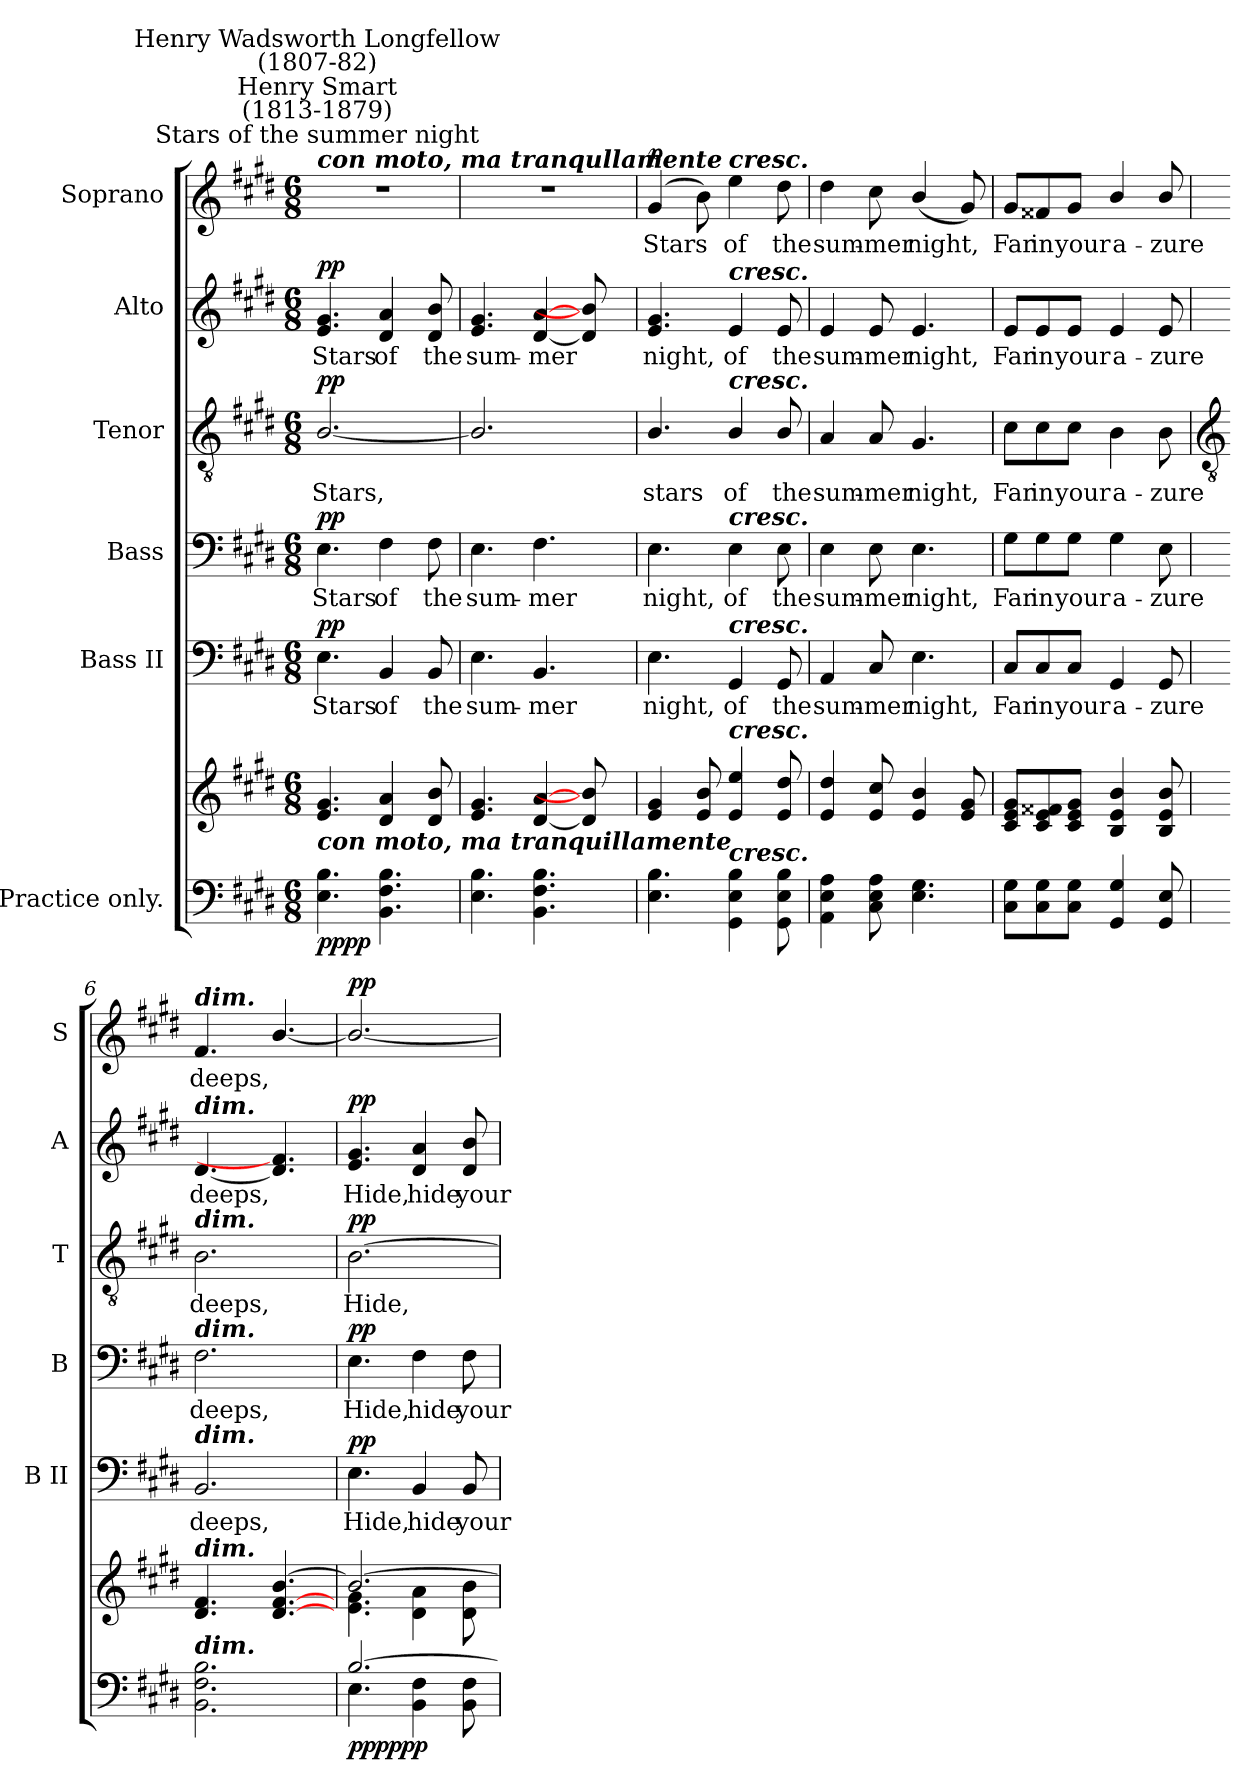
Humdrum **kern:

**kern	**kern	**dynam	**kern	**text	**dynam	**kern	**text	**dynam	**kern	**text	**dynam	**kern	**text	**dynam	**kern	**text	**dynam
*part6	*part6	*part6	*part5	*part5	*part5	*part4	*part4	*part4	*part3	*part3	*part3	*part2	*part2	*part2	*part1	*part1	*part1
*staff7	*staff6	*staff6/7	*staff5	*staff5	*staff5	*staff4	*staff4	*staff4	*staff3	*staff3	*staff3	*staff2	*staff2	*staff2	*staff1	*staff1	*staff1
*I"Practice only.	*	*	*I"Bass II	*	*	*I"Bass	*	*	*I"Tenor	*	*	*I"Alto	*	*	*I"Soprano	*	*
*	*	*	*I'B II	*	*	*I'B	*	*	*I'T	*	*	*I'A	*	*	*I'S	*	*
*clefF4	*clefG2	*	*clefF4	*	*	*clefF4	*	*	*clefGv2	*	*	*clefG2	*	*	*clefG2	*	*
*k[f#c#g#d#]	*k[f#c#g#d#]	*	*k[f#c#g#d#]	*	*	*k[f#c#g#d#]	*	*	*k[f#c#g#d#]	*	*	*k[f#c#g#d#]	*	*	*k[f#c#g#d#]	*	*
*E:	*E:	*	*E:	*	*	*E:	*	*	*E:	*	*	*E:	*	*	*E:	*	*
*M6/8	*M6/8	*	*M6/8	*	*	*M6/8	*	*	*M6/8	*	*	*M6/8	*	*	*M6/8	*	*
*MM60	*MM60	*	*MM60	*	*	*MM60	*	*	*MM60	*	*	*MM60	*	*	*MM60	*	*
=1	=1	=1	=1	=1	=1	=1	=1	=1	=1	=1	=1	=1	=1	=1	=1	=1	=1
!	!	!	!	!	!	!	!	!	!	!	!	!	!	!	!LO:TX:a:Bi:t=con moto, ma tranqullamente	!	!
!	!	!	!	!	!	!	!	!	!	!	!	!	!	!	!LO:TX:a:cj:t=Stars of the summer night	!	!
!	!	!	!	!	!	!	!	!	!	!	!	!	!	!	!LO:TX:a:cj:t=Henry Smart\n(1813-1879)	!	!
!	!	!	!	!	!	!	!	!	!	!	!	!	!	!	!LO:TX:a:cj:t=Henry Wadsworth Longfellow\n(1807-82)	!	!
!	!LO:TX:b:Bi:t=con moto, ma tranquillamente	!	!	!	!	!	!	!	!	!	!	!	!	!	!	!	!
!	!	!LO:DY:b=2	!	!LO:LY:b	!	!	!LO:LY:b	!	!	!LO:LY:b	!	!	!LO:LY:b	!	!LO:N:vis=1	!	!
!	!	!LO:DY:n=1:b	!	!	!LO:DY:b	!	!	!LO:DY:b	!	!	!LO:DY:b	!	!	!LO:DY:b	!	!	!
4.E 4.B	4.e 4.g#	pp pp	4.E	Stars	pp	4.E	Stars	pp	[2.B/	Stars,	pp	4.e 4.g#	Stars	pp	2.r	.	.
!	!	!	!	!LO:LY:b	!	!	!LO:LY:b	!	!	!	!	!	!LO:LY:b	!	!	!	!
4.BB 4.F# 4.B	4d# 4a	.	4BB	of	.	4F#	of	.	.	.	.	4d# 4a	of	.	.	.	.
!	!	!	!	!LO:LY:b	!	!	!LO:LY:b	!	!	!	!	!	!LO:LY:b	!	!	!	!
.	8d# 8b	.	8BB	the	.	8F#	the	.	.	.	.	8d# 8b	the	.	.	.	.
=2	=2	=2	=2	=2	=2	=2	=2	=2	=2	=2	=2	=2	=2	=2	=2	=2	=2
!	!	!	!	!LO:LY:b	!	!	!LO:LY:b	!	!	!	!	!	!LO:LY:b	!	!LO:N:vis=1	!	!
4.E 4.B	4.e 4.g#	.	4.E	sum-	.	4.E	sum-	.	2.B/]	.	.	4.e 4.g#	sum-	.	2.r	.	.
!	!	!	!	!LO:LY:b	!	!	!LO:LY:b	!	!	!	!	!	!LO:LY:b	!	!	!	!
4.BB 4.F# 4.B	[4d# [4a	.	4.BB	-mer	.	4.F#	-mer	.	.	.	.	[4d# [4a	-mer	.	.	.	.
.	8d#] 8b]	.	.	.	.	.	.	.	.	.	.	8d#] 8b]	.	.	.	.	.
=3	=3	=3	=3	=3	=3	=3	=3	=3	=3	=3	=3	=3	=3	=3	=3	=3	=3
!	!	!	!	!LO:LY:b	!	!	!LO:LY:b	!	!	!LO:LY:b	!	!	!LO:LY:b	!	!	!LO:LY:b	!LO:DY:b
4.E 4.B	4e 4g#	.	4.E	night,	.	4.E	night,	.	4.B/	stars	.	4.e 4.g#	night,	.	(<4g#	Stars	p
.	8e 8b	.	.	.	.	.	.	.	.	.	.	.	.	.	8b)	.	.
!	!	!	!	!	!	!	!	!	!	!	!	!	!	!	!LO:TX:a:Bi:t=cresc.	!	!
!	!	!	!	!	!	!	!	!	!	!	!	!LO:TX:a:Bi:t=cresc.	!	!	!	!	!
!	!	!	!	!	!	!	!	!	!LO:TX:a:Bi:t=cresc.	!	!	!	!	!	!	!	!
!	!	!	!	!	!	!LO:TX:a:Bi:t=cresc.	!	!	!	!	!	!	!	!	!	!	!
!	!	!	!LO:TX:a:Bi:t=cresc.	!	!	!	!	!	!	!	!	!	!	!	!	!	!
!	!LO:TX:a:Bi:t=cresc.	!	!	!	!	!	!	!	!	!	!	!	!	!	!	!	!
!LO:TX:a:Bi:t=cresc.	!	!	!	!	!	!	!	!	!	!	!	!	!	!	!	!	!
!	!	!	!	!LO:LY:b	!	!	!LO:LY:b	!	!	!LO:LY:b	!	!	!LO:LY:b	!	!	!LO:LY:b	!
4GG# 4E 4B	4e 4ee	.	4GG#	of	.	4E	of	.	4B/	of	.	4e	of	.	4ee	of	.
!	!	!	!	!LO:LY:b	!	!	!LO:LY:b	!	!	!LO:LY:b	!	!	!LO:LY:b	!	!	!LO:LY:b	!
8GG# 8E 8B	8e 8dd#	.	8GG#	the	.	8E	the	.	8B/	the	.	8e	the	.	8dd#	the	.
=4	=4	=4	=4	=4	=4	=4	=4	=4	=4	=4	=4	=4	=4	=4	=4	=4	=4
!	!	!	!	!LO:LY:b	!	!	!LO:LY:b	!	!	!LO:LY:b	!	!	!LO:LY:b	!	!	!LO:LY:b	!
4AA 4E 4A	4e 4dd#	.	4AA	sum-	.	4E	sum-	.	4A	sum-	.	4e	sum-	.	4dd#	sum-	.
!	!	!	!	!LO:LY:b	!	!	!LO:LY:b	!	!	!LO:LY:b	!	!	!LO:LY:b	!	!	!LO:LY:b	!
8C# 8E 8A	8e 8cc#	.	8C#	-mer	.	8E	-mer	.	8A	-mer	.	8e	-mer	.	8cc#	-mer	.
!	!	!	!	!LO:LY:b	!	!	!LO:LY:b	!	!	!LO:LY:b	!	!	!LO:LY:b	!	!	!LO:LY:b	!
4.E 4.G#	4e 4b	.	4.E	night,	.	4.E	night,	.	4.G#	night,	.	4.e	night,	.	(<4b/	night,	.
.	8e 8g#	.	.	.	.	.	.	.	.	.	.	.	.	.	8g#)	.	.
=5	=5	=5	=5	=5	=5	=5	=5	=5	=5	=5	=5	=5	=5	=5	=5	=5	=5
!	!	!	!	!LO:LY:b	!	!	!LO:LY:b	!	!	!LO:LY:b	!	!	!LO:LY:b	!	!	!LO:LY:b	!
8C# 8G#L	8c# 8e 8g#L	.	8C#/L	Far	.	8G#\L	Far	.	8c#\L	Far	.	8e/L	Far	.	8g#/L	Far	.
!	!	!	!	!LO:LY:b	!	!	!LO:LY:b	!	!	!LO:LY:b	!	!	!LO:LY:b	!	!	!LO:LY:b	!
8C# 8G#	8c# 8e 8f##X	.	8C#/	in	.	8G#\	in	.	8c#\	in	.	8e/	in	.	8f##X/	in	.
!	!	!	!	!LO:LY:b	!	!	!LO:LY:b	!	!	!LO:LY:b	!	!	!LO:LY:b	!	!	!LO:LY:b	!
8C# 8G#J	8c# 8e 8g#J	.	8C#/J	your	.	8G#\J	your	.	8c#\J	your	.	8e/J	your	.	8g#/J	your	.
!	!	!	!	!LO:LY:b	!	!	!LO:LY:b	!	!	!LO:LY:b	!	!	!LO:LY:b	!	!	!LO:LY:b	!
4GG# 4G#	4B 4e 4b	.	4GG#	a-	.	4G#	a-	.	4B	a-	.	4e	a-	.	4b/	a-	.
!	!	!	!	!LO:LY:b	!	!	!LO:LY:b	!	!	!LO:LY:b	!	!	!LO:LY:b	!	!	!LO:LY:b	!
8GG# 8E	8B 8e 8b	.	8GG#	-zure	.	8E	-zure	.	8B	-zure	.	8e	-zure	.	8b/	-zure	.
!!LO:LB:g=z
=6	=6	=6	=6	=6	=6	=6	=6	=6	=6	=6	=6	=6	=6	=6	=6	=6	=6
*	*	*	*	*	*	*	*	*	*clefGv2	*	*	*	*	*	*	*	*
*^	*^	*	*	*	*	*	*	*	*	*	*	*	*	*	*	*	*
!	!	!	!	!	!	!	!	!	!	!	!	!	!	!	!	!	!LO:TX:a:Bi:t=dim.	!	!
!	!	!	!	!	!	!	!	!	!	!	!	!	!	!LO:TX:a:Bi:t=dim.	!	!	!	!	!
!	!	!	!	!	!	!	!	!	!	!	!LO:TX:a:Bi:t=dim.	!	!	!	!	!	!	!	!
!	!	!	!	!	!	!	!	!LO:TX:a:Bi:t=dim.	!	!	!	!	!	!	!	!	!	!	!
!	!	!	!	!	!LO:TX:a:Bi:t=dim.	!	!	!	!	!	!	!	!	!	!	!	!	!	!
!	!	!LO:TX:a:Bi:t=dim.	!	!	!	!	!	!	!	!	!	!	!	!	!	!	!	!	!
!LO:TX:a:Bi:t=dim.	!	!	!	!	!	!	!	!	!	!	!	!	!	!	!	!	!	!	!
!	!LO:N:vis=1	!	!LO:N:vis=1	!	!	!LO:LY:b	!	!	!LO:LY:b	!	!	!LO:LY:b	!	!	!LO:LY:b	!	!	!LO:LY:b	!
2.BB\ 2.F#\ 2.B\	2.ryy	4.d#/ 4.f#/	2.ryy	.	2.BB	deeps,	.	2.F#	deeps,	.	2.B	deeps,	.	[4.d#	deeps,	.	4.f#	deeps,	.
.	.	[4.d#/ [4.f#/ [4.b/	.	.	.	.	.	.	.	.	.	.	.	4.d#] 4.f#]	.	.	[4.b/	.	.
=7	=7	=7	=7	=7	=7	=7	=7	=7	=7	=7	=7	=7	=7	=7	=7	=7	=7	=7	=7
!	!	!	!	!LO:DY:b=2	!	!LO:LY:b	!	!	!LO:LY:b	!	!	!LO:LY:b	!	!	!LO:LY:b	!	!	!	!
!	!	!	!	!LO:DY:n=1:b	!	!	!	!	!	!	!	!	!	!	!	!	!	!	!
!	!	!	!	!LO:DY:n=2:b	!	!	!LO:DY:b	!	!	!LO:DY:b	!	!	!LO:DY:b	!	!	!LO:DY:b	!	!	!LO:DY:b
[2.B/	4.E\	2.b/_	4.e\ 4.g#\	pp pp pp	4.E	Hide,	pp	4.E	Hide,	pp	[2.B	Hide,	pp	4.e 4.g#	Hide,	pp	2.b/_	.	pp
!	!	!	!	!	!	!LO:LY:b	!	!	!LO:LY:b	!	!	!	!	!	!LO:LY:b	!	!	!	!
.	4BB\ 4F#\	.	4d#\ 4a\	.	4BB	hide	.	4F#	hide	.	.	.	.	4d# 4a	hide	.	.	.	.
!	!	!	!	!	!	!LO:LY:b	!	!	!LO:LY:b	!	!	!	!	!	!LO:LY:b	!	!	!	!
.	8BB\ 8F#\	.	8d#\ 8b\	.	8BB	your	.	8F#	your	.	.	.	.	8d# 8b	your	.	.	.	.
*v	*v	*	*	*	*	*	*	*	*	*	*	*	*	*	*	*	*	*	*
*	*v	*v	*	*	*	*	*	*	*	*	*	*	*	*	*	*	*	*
=	=	=	=	=	=	=	=	=	=	=	=	=	=	=	=	=	=
*-	*-	*-	*-	*-	*-	*-	*-	*-	*-	*-	*-	*-	*-	*-	*-	*-	*-
